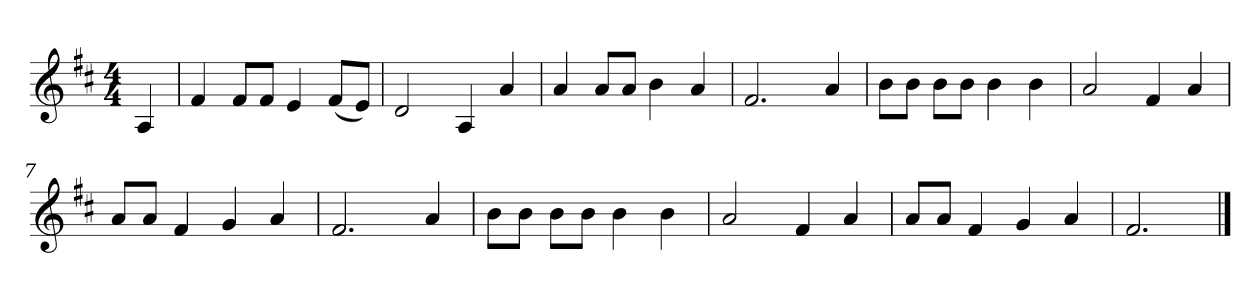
**kern
*part1
*staff1
*k[f#c#]
*M4/4
*MM120
=
4A
=1
4f#
8f#L
8f#J
4e
(8f#L
8eJ)
=2
2d
4A
4a
=3
4a
8aL
8aJ
4b
4a
=4
2.f#
4a
=5
8bL
8bJ
8bL
8bJ
4b
4b
=6
2a
4f#
4a
=7
8aL
8aJ
4f#
4g
4a
=8
2.f#
4a
=9
8bL
8bJ
8bL
8bJ
4b
4b
=10
2a
4f#
4a
=11
8aL
8aJ
4f#
4g
4a
=12
2.f#
==
*-
